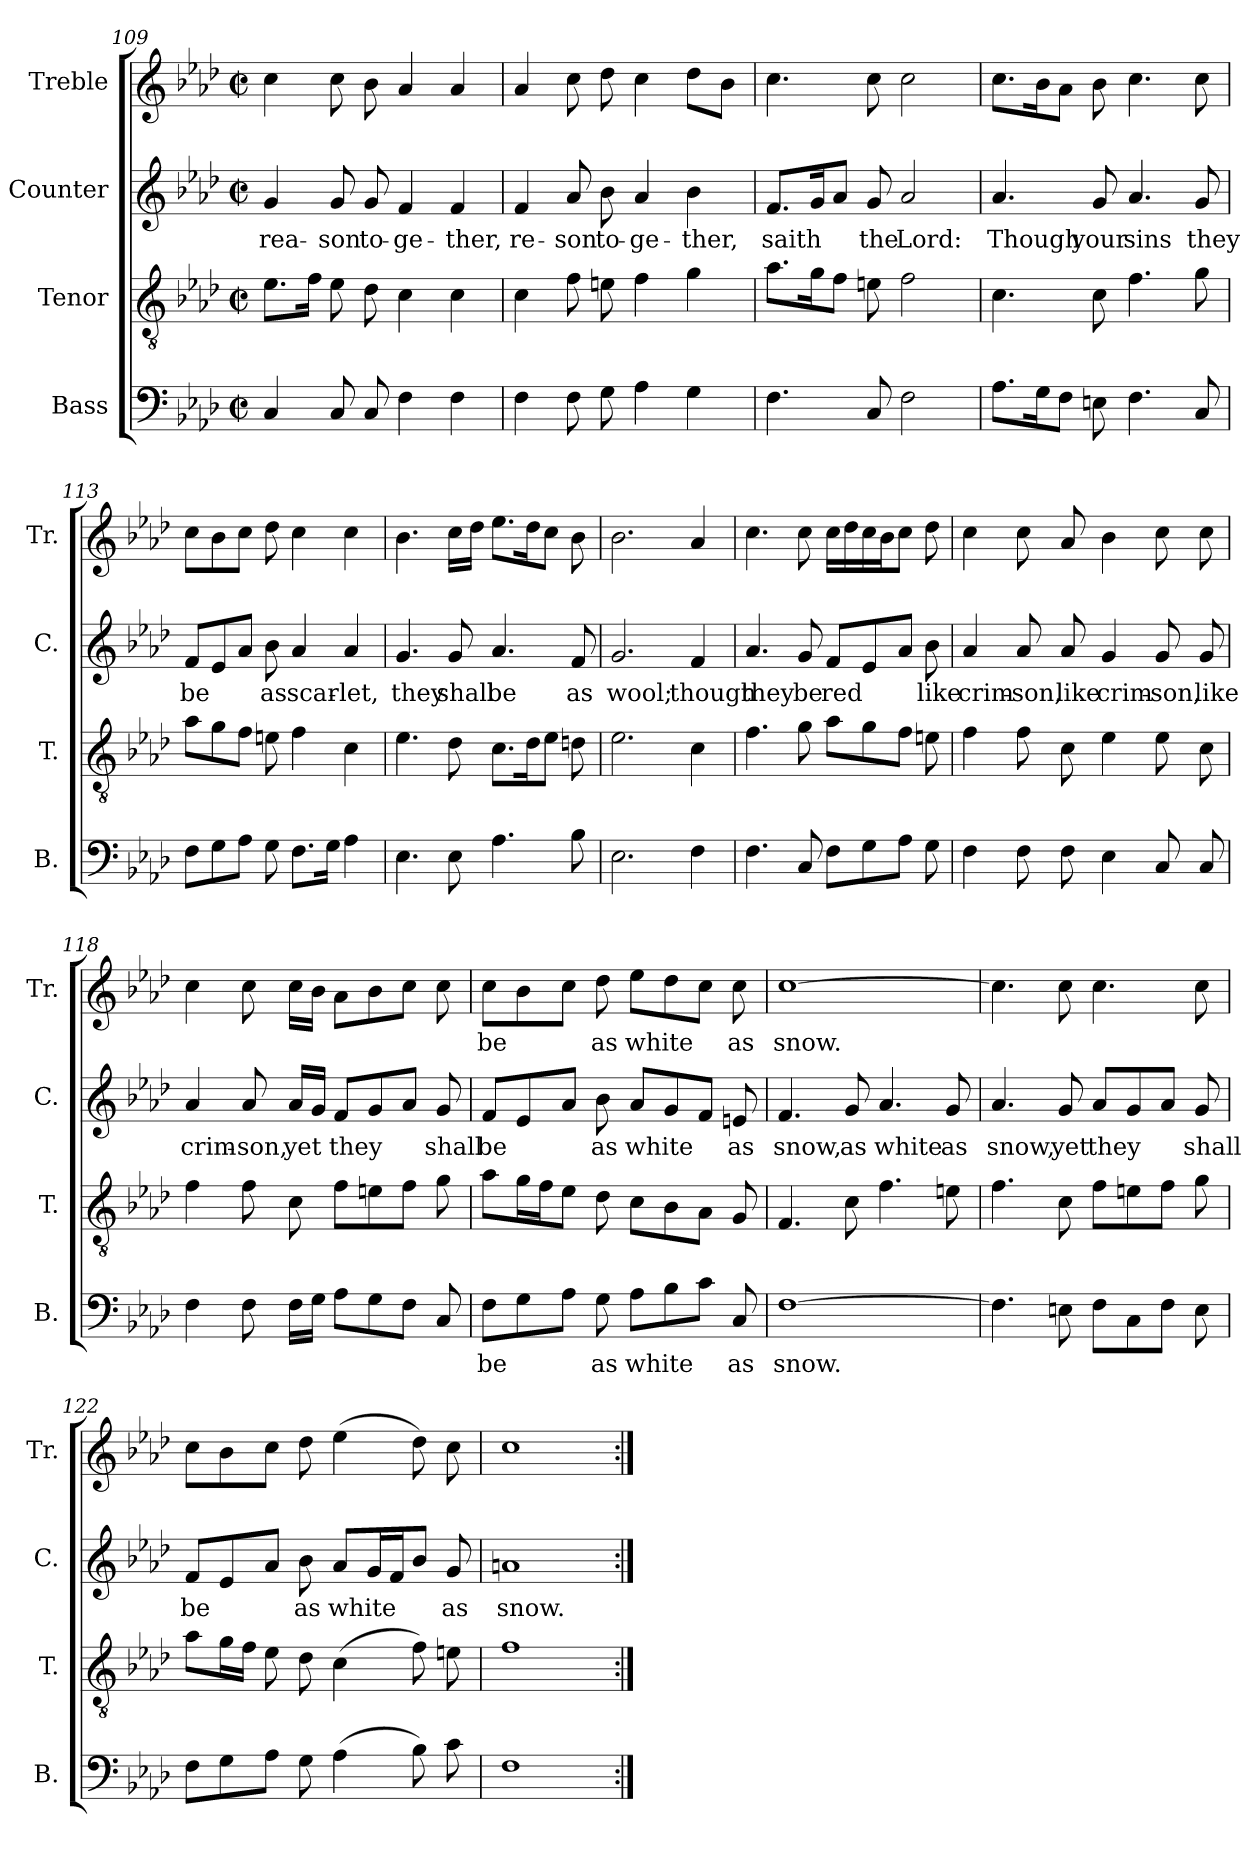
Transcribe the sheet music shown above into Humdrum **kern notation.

**kern	**text	**kern	**kern	**text	**kern	**text
*part4	*part4	*part3	*part2	*part2	*part1	*part1
*staff4	*staff4	*staff3	*staff2	*staff2	*staff1	*staff1
*I"Bass	*	*I"Tenor	*I"Counter	*	*I"Treble	*
*I'B.	*	*I'T.	*I'C.	*	*I'Tr.	*
*clefF4	*	*clefGv2	*clefG2	*	*clefG2	*
*k[b-e-a-d-]	*	*k[b-e-a-d-]	*k[b-e-a-d-]	*	*k[b-e-a-d-]	*
*M4/4	*	*M4/4	*M4/4	*	*M4/4	*
*met(c|)	*	*met(c|)	*met(c|)	*	*met(c|)	*
=109	=109	=109	=109	=109	=109	=109
!	!	!	!	!LO:LY:b	!	!
4C!/	.	8.e-!\L	4g!/	rea-	4cc!\	.
.	.	16f!\Jk	.	.	.	.
!	!	!	!	!LO:LY:b	!	!
8C!/	.	8e-!\	8g!/	-son	8cc!\	.
!	!	!	!	!LO:LY:b	!	!
8C!/	.	8d-!\	8g!/	to-	8b-!\	.
!	!	!	!	!LO:LY:b	!	!
4F!\	.	4c!\	4f!/	-ge-	4a-!/	.
!	!	!	!	!LO:LY:b	!	!
4F!\	.	4c!\	4f!/	-ther,	4a-!/	.
=110	=110	=110	=110	=110	=110	=110
!	!	!	!	!LO:LY:b	!	!
4F!\	.	4c!\	4f!/	re-	4a-!/	.
!	!	!	!	!LO:LY:b	!	!
8F!\	.	8f!\	8a-!/	-son	8cc!\	.
!	!	!	!	!LO:LY:b	!	!
8G!\	.	8en!\	8b-!\	to-	8dd-!\	.
!	!	!	!	!LO:LY:b	!	!
4A-!\	.	4f!\	4a-!/	-ge-	4cc!\	.
!	!	!	!	!LO:LY:b	!	!
4G!\	.	4g!\	4b-!\	-ther,	8dd-!\L	.
.	.	.	.	.	8b-!\J	.
=111	=111	=111	=111	=111	=111	=111
!	!	!	!	!LO:LY:b	!	!
4.F!\	.	8.a-!\L	8.f!/L	saith	4.cc!\	.
.	.	16g!\K	16g!/K	.	.	.
.	.	8f!\J	8a-!/J	.	.	.
!	!	!	!	!LO:LY:b	!	!
8C!/	.	8en!\	8g!/	the	8cc!\	.
!	!	!	!	!LO:LY:b	!	!
2F!\	.	2f!\	2a-!/	Lord:	2cc!\	.
!!LO:PB:g=z
=112	=112	=112	=112	=112	=112	=112
!	!	!	!	!LO:LY:b	!	!
8.A-!\L	.	4.c!\	4.a-!/	Though	8.cc!\L	.
16G!\K	.	.	.	.	16b-!\K	.
8F!\J	.	.	.	.	8a-!\J	.
!	!	!	!	!LO:LY:b	!	!
8En!\	.	8c!\	8g!/	your	8b-!\	.
!	!	!	!	!LO:LY:b	!	!
4.F!\	.	4.f!\	4.a-!/	sins	4.cc!\	.
!	!	!	!	!LO:LY:b	!	!
8C!/	.	8g!\	8g!/	they	8cc!\	.
=113	=113	=113	=113	=113	=113	=113
!	!	!	!	!LO:LY:b	!	!
8F!\L	.	8a-!\L	8f!/L	be	8cc!\L	.
8G!\	.	8g!\	8e-!/	.	8b-!\	.
8A-!\J	.	8f!\J	8a-!/J	.	8cc!\J	.
!	!	!	!	!LO:LY:b	!	!
8G!\	.	8en!\	8b-!\	as	8dd-!\	.
!	!	!	!	!LO:LY:b	!	!
8.F!\L	.	4f!\	4a-!/	scar-	4cc!\	.
16G!\Jk	.	.	.	.	.	.
!	!	!	!	!LO:LY:b	!	!
4A-!\	.	4c!\	4a-!/	-let,	4cc!\	.
=114	=114	=114	=114	=114	=114	=114
!	!	!	!	!LO:LY:b	!	!
4.E-!\	.	4.e-!\	4.g!/	they	4.b-!\	.
!	!	!	!	!LO:LY:b	!	!
8E-!\	.	8d-!\	8g!/	shall	16cc!\LL	.
.	.	.	.	.	16dd-!\JJ	.
!	!	!	!	!LO:LY:b	!	!
4.A-!\	.	8.c!\L	4.a-!/	be	8.ee-!\L	.
.	.	16d-!\K	.	.	16dd-!\K	.
.	.	8e-!\J	.	.	8cc!\J	.
!	!	!	!	!LO:LY:b	!	!
8B-!\	.	8dn!\	8f!/	as	8b-!\	.
=115	=115	=115	=115	=115	=115	=115
!	!	!	!	!LO:LY:b	!	!
2.E-!\	.	2.e-!\	2.g!/	wool;	2.b-!\	.
!	!	!	!	!LO:LY:b	!	!
4F!\	.	4c!\	4f!/	though	4a-!/	.
=116	=116	=116	=116	=116	=116	=116
!	!	!	!	!LO:LY:b	!	!
4.F!\	.	4.f!\	4.a-!/	they	4.cc!\	.
!	!	!	!	!LO:LY:b	!	!
8C!/	.	8g!\	8g!/	be	8cc!\	.
!	!	!	!	!LO:LY:b	!	!
8F!\L	.	8a-!\L	8f!/L	red	16cc!\LL	.
.	.	.	.	.	16dd-!\	.
8G!\	.	8g!\	8e-!/	.	16cc!\	.
.	.	.	.	.	16b-!\J	.
8A-!\J	.	8f!\J	8a-!/J	.	8cc!\J	.
!	!	!	!	!LO:LY:b	!	!
8G!\	.	8en!\	8b-!\	like	8dd-!\	.
=117	=117	=117	=117	=117	=117	=117
!	!	!	!	!LO:LY:b	!	!
4F!\	.	4f!\	4a-!/	crim-	4cc!\	.
!	!	!	!	!LO:LY:b	!	!
8F!\	.	8f!\	8a-!/	-son,	8cc!\	.
!	!	!	!	!LO:LY:b	!	!
8F!\	.	8c!\	8a-!/	like	8a-!/	.
!	!	!	!	!LO:LY:b	!	!
4E-!\	.	4e-!\	4g!/	crim-	4b-!\	.
!	!	!	!	!LO:LY:b	!	!
8C!/	.	8e-!\	8g!/	-son,	8cc!\	.
!	!	!	!	!LO:LY:b	!	!
8C!/	.	8c!\	8g!/	like	8cc!\	.
!!LO:LB:g=z
=118	=118	=118	=118	=118	=118	=118
!	!	!	!	!LO:LY:b	!	!
4F!\	.	4f!\	4a-!/	crim-	4cc!\	.
!	!	!	!	!LO:LY:b	!	!
8F!\	.	8f!\	8a-!/	-son,	8cc!\	.
!	!	!	!	!LO:LY:b	!	!
16F!\LL	.	8c!\	16a-!/LL	yet	16cc!\LL	.
16G!\JJ	.	.	16g!/JJ	.	16b-!\JJ	.
!	!	!	!	!LO:LY:b	!	!
8A-!\L	.	8f!\L	8f!/L	they	8a-!\L	.
8G!\	.	8en!\	8g!/	.	8b-!\	.
8F!\J	.	8f!\J	8a-!/J	.	8cc!\J	.
!	!	!	!	!LO:LY:b	!	!
8C!/	.	8g!\	8g!/	shall	8cc!\	.
=119	=119	=119	=119	=119	=119	=119
!	!LO:LY:b	!	!	!LO:LY:b	!	!LO:LY:b
8F!\L	be	8a-!\L	8f!/L	be	8cc!\L	be
8G!\	.	16g!\L	8e-!/	.	8b-!\	.
.	.	16f!\J	.	.	.	.
8A-!\J	.	8e-!\J	8a-!/J	.	8cc!\J	.
!	!LO:LY:b	!	!	!LO:LY:b	!	!LO:LY:b
8G!\	as	8d-!\	8b-!\	as	8dd-!\	as
!	!LO:LY:b	!	!	!LO:LY:b	!	!LO:LY:b
8A-!\L	white	8c!\L	8a-!/L	white	8ee-!\L	white
8B-!\	.	8B-!\	8g!/	.	8dd-!\	.
8c!\J	.	8A-!\J	8f!/J	.	8cc!\J	.
!	!LO:LY:b	!	!	!LO:LY:b	!	!LO:LY:b
8C!/	as	8G!/	8en!/	as	8cc!\	as
=120	=120	=120	=120	=120	=120	=120
!	!LO:LY:b	!	!	!LO:LY:b	!	!LO:LY:b
[1F!	snow.	4.F!/	4.f!/	snow,	[1cc!	snow.
!	!	!	!	!LO:LY:b	!	!
.	.	8c!\	8g!/	as	.	.
!	!	!	!	!LO:LY:b	!	!
.	.	4.f!\	4.a-!/	white	.	.
!	!	!	!	!LO:LY:b	!	!
.	.	8en!\	8g!/	as	.	.
=121	=121	=121	=121	=121	=121	=121
!	!	!	!	!LO:LY:b	!	!
4.F!\]	.	4.f!\	4.a-!/	snow,	4.cc!\]	.
!	!	!	!	!LO:LY:b	!	!
8En!\	.	8c!\	8g!/	yet	8cc!\	.
!	!	!	!	!LO:LY:b	!	!
8F!\L	.	8f!\L	8a-!/L	they	4.cc!\	.
8C!\	.	8en!\	8g!/	.	.	.
8F!\J	.	8f!\J	8a-!/J	.	.	.
!	!	!	!	!LO:LY:b	!	!
8E!\	.	8g!\	8g!/	shall	8cc!\	.
=122	=122	=122	=122	=122	=122	=122
!	!	!	!	!LO:LY:b	!	!
8F!\L	.	8a-!\L	8f!/L	be	8cc!\L	.
8G!\	.	16g!\L	8e-!/	.	8b-!\	.
.	.	16f!\JJ	.	.	.	.
8A-!\J	.	8e-!\	8a-!/J	.	8cc!\J	.
!	!	!	!	!LO:LY:b	!	!
8G!\	.	8d-!\	8b-!\	as	8dd-!\	.
!	!	!	!	!LO:LY:b	!	!
(>4A-!\	.	(>4c!\	8a-!/L	white	(>4ee-!\	.
.	.	.	16g!/L	.	.	.
.	.	.	16f!/J	.	.	.
8B-!\)	.	8f!\)	8b-!/J	.	8dd-!\)	.
!	!	!	!	!LO:LY:b	!	!
8c!\	.	8en!\	8g!/	as	8cc!\	.
=123	=123	=123	=123	=123	=123	=123
!	!	!	!	!LO:LY:b	!	!
1F!	.	1f!	1an!	snow.	1cc!	.
=:|!	=:|!	=:|!	=:|!	=:|!	=:|!	=:|!
*-	*-	*-	*-	*-	*-	*-
